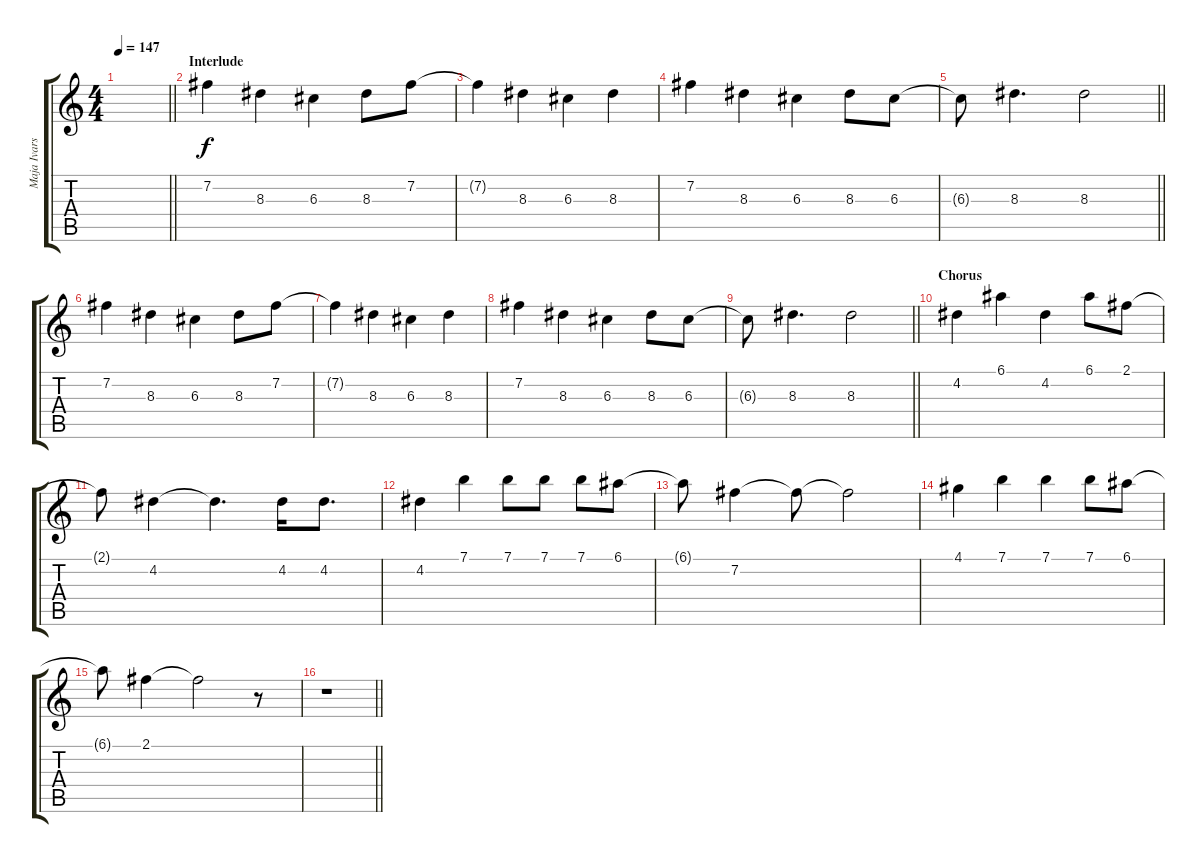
\track ("Maja Ivarsson" "Maja Ivars") {instrument distortionguitar}
\staff {score tabs}
\tuning (E4 B3 G3 D3 A2 E2) {hide}
\ts (4 4)
\tempo 147
\clef g2
\barLineRight lightlight
\ks c
|
\section ("" "Interlude")
7.2.4 8.3.4 6.3.4 8.3.8 7.2.8 |
7.2{t}.4 8.3.4 6.3.4 8.3.4 |
7.2.4 8.3.4 6.3.4 8.3.8 6.3.8 |
\barLineRight lightlight
6.3{t}.8 8.3.4{d} 8.3.2 |
7.2.4 8.3.4 6.3.4 8.3.8 7.2.8 |
7.2{t}.4 8.3.4 6.3.4 8.3.4 |
7.2.4 8.3.4 6.3.4 8.3.8 6.3.8 |
\barLineRight lightlight
6.3{t}.8 8.3.4{d} 8.3.2 |
\section ("" "Chorus")
4.2.4 6.1.4 4.2.4 6.1.8 2.1.8 |
2.1{t}.8 4.2.4 4.2{t}.4{d} 4.2.16 4.2.8{d} |
4.2.4 7.1.4 7.1.8 7.1.8 7.1.8 6.1.8 |
6.1{t}.8 7.2.4 7.2{t}.8 7.2{t}.2 |
4.1.4 7.1.4 7.1.4 7.1.8 6.1.8 |
6.1{t}.8 2.1.4 2.1{t}.2 r.8 |
\barLineRight lightlight
r.1
